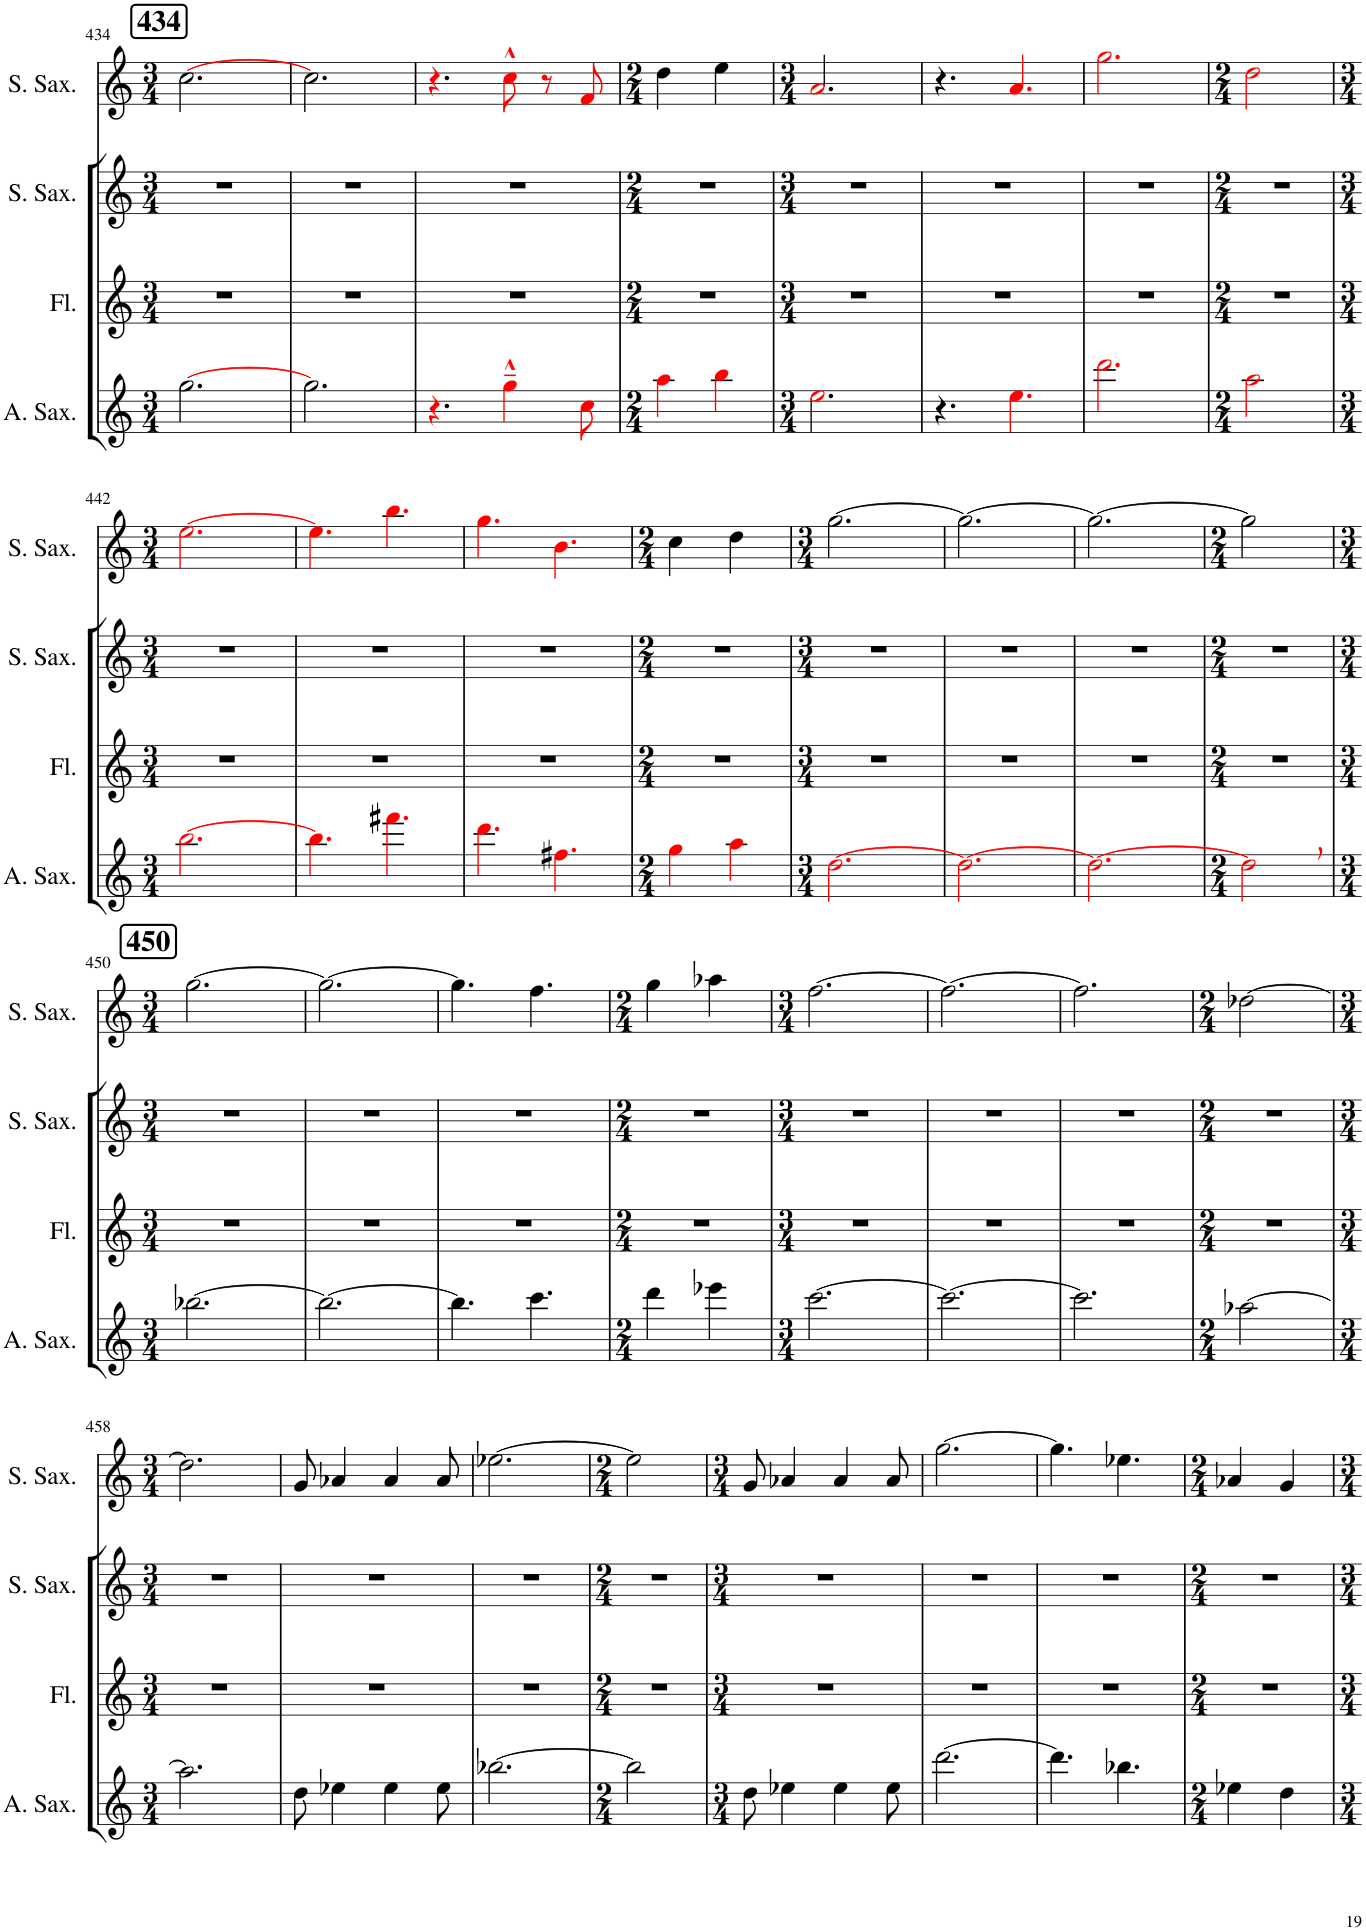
**kern	**kern	**kern	**kern
*part4	*part3	*part2	*part1
*staff4	*staff3	*staff2	*staff1
*I"Alto Saxophone	*I"Flute	*I"Soprano Saxophone	*I"Soprano Saxophone
*I'A. Sax.	*I'Fl.	*I'S. Sax.	*I'S. Sax.
!!LO:PB:g=z
*clefG2	*clefG2	*clefG2	*clefG2
*Trd5c9	*	*Trd1c2	*Trd1c2
*k[]	*k[]	*k[]	*k[]
*M3/4	*M3/4	*M3/4	*M3/4
!!LO:REH:place=s1:a:B:cj:fs=14:t=434
=434	=434	=434	=434
[2.gg\	2.r	2.r	[2.cc\
=435	=435	=435	=435
2.gg\]	2.r	2.r	2.cc\]
=436	=436	=436	=436
4.r	2.r	2.r	4.r
4gg~^^i\	.	.	8cc^^i\
.	.	.	8r
8cci\	.	.	8fi/
=437	=437	=437	=437
*M2/4	*M2/4	*M2/4	*M2/4
4aai\	2r	2r	4dd\
4bbi\	.	.	4ee\
=438	=438	=438	=438
*M3/4	*M3/4	*M3/4	*M3/4
2.eei\	2.r	2.r	2.ai/
=439	=439	=439	=439
4.r	2.r	2.r	4.r
4.eei\	.	.	4.ai/
=440	=440	=440	=440
2.dddi\	2.r	2.r	2.ggi\
=441	=441	=441	=441
*M2/4	*M2/4	*M2/4	*M2/4
2aai\	2r	2r	2ddi\
!!LO:LB:g=z
=442	=442	=442	=442
*M3/4	*M3/4	*M3/4	*M3/4
[2.bbi\	2.r	2.r	[2.eei\
=443	=443	=443	=443
4.bbi\]	2.r	2.r	4.eei\]
4.fff#Xi\	.	.	4.bbi\
=444	=444	=444	=444
4.dddi\	2.r	2.r	4.ggi\
4.ff#Xi\	.	.	4.bi\
=445	=445	=445	=445
*M2/4	*M2/4	*M2/4	*M2/4
4ggi\	2r	2r	4cc\
4aai\	.	.	4dd\
=446	=446	=446	=446
*M3/4	*M3/4	*M3/4	*M3/4
[2.ddi\	2.r	2.r	[2.gg\
=447	=447	=447	=447
2.ddi\_	2.r	2.r	2.gg\_
=448	=448	=448	=448
2.ddi\_	2.r	2.r	2.gg\_
=449	=449	=449	=449
*M2/4	*M2/4	*M2/4	*M2/4
2dd,i\]	2r	2r	2gg\]
!!LO:LB:g=z
!!LO:REH:place=s1:a:B:cj:fs=14:t=450
=450	=450	=450	=450
*M3/4	*M3/4	*M3/4	*M3/4
[2.bb-X\	2.r	2.r	[2.gg\
=451	=451	=451	=451
2.bb-\_	2.r	2.r	2.gg\_
=452	=452	=452	=452
4.bb-\]	2.r	2.r	4.gg\]
4.ccc\	.	.	4.ff\
=453	=453	=453	=453
*M2/4	*M2/4	*M2/4	*M2/4
4ddd\	2r	2r	4gg\
4eee-X\	.	.	4aa-X\
=454	=454	=454	=454
*M3/4	*M3/4	*M3/4	*M3/4
[2.ccc\	2.r	2.r	[2.ff\
=455	=455	=455	=455
2.ccc\_	2.r	2.r	2.ff\_
=456	=456	=456	=456
2.ccc\]	2.r	2.r	2.ff\]
=457	=457	=457	=457
*M2/4	*M2/4	*M2/4	*M2/4
[2aa-X\	2r	2r	[2dd-X\
!!LO:LB:g=z
=458	=458	=458	=458
*M3/4	*M3/4	*M3/4	*M3/4
2.aa-\]	2.r	2.r	2.dd-\]
=459	=459	=459	=459
8dd\	2.r	2.r	8g/
4ee-X\	.	.	4a-X/
4ee-\	.	.	4a-/
8ee-\	.	.	8a-/
=460	=460	=460	=460
[2.bb-X\	2.r	2.r	[2.ee-X\
=461	=461	=461	=461
*M2/4	*M2/4	*M2/4	*M2/4
2bb-\]	2r	2r	2ee-\]
=462	=462	=462	=462
*M3/4	*M3/4	*M3/4	*M3/4
8dd\	2.r	2.r	8g/
4ee-X\	.	.	4a-X/
4ee-\	.	.	4a-/
8ee-\	.	.	8a-/
=463	=463	=463	=463
[2.ddd\	2.r	2.r	[2.gg\
=464	=464	=464	=464
4.ddd\]	2.r	2.r	4.gg\]
4.bb-X\	.	.	4.ee-X\
=465	=465	=465	=465
*M2/4	*M2/4	*M2/4	*M2/4
4ee-X\	2r	2r	4a-X/
4dd\	.	.	4g/
=	=	=	=
*-	*-	*-	*-
